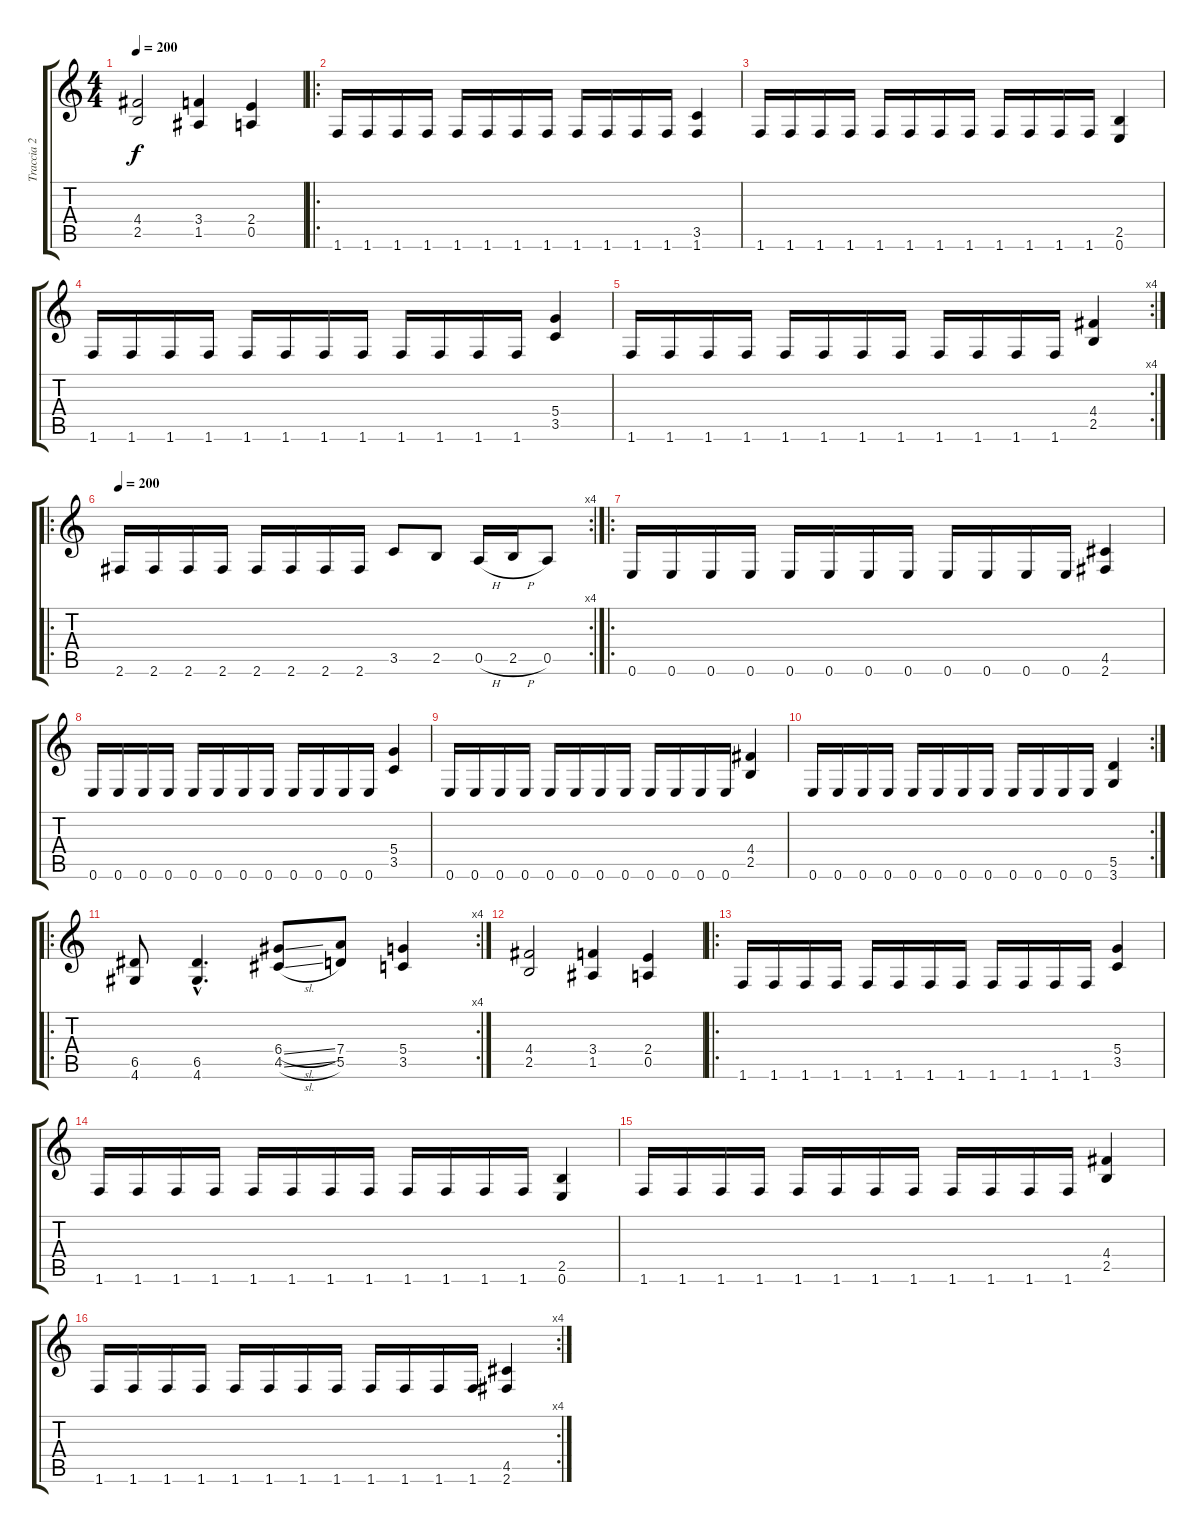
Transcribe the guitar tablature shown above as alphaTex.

\track ("Traccia 2" "Traccia 2") {instrument distortionguitar}
\staff {score tabs}
\tuning (E4 B3 G3 D3 A2 E2) {hide}
\ts (4 4)
\tempo 200
\clef g2
\ks c
(4.4 2.5).2{dy f} (3.4 1.5).4 (2.4 0.5).4 |
\ro
1.6.16 1.6.16 1.6.16 1.6.16 1.6.16 1.6.16 1.6.16 1.6.16 1.6.16 1.6.16 1.6.16 1.6.16 (3.5 1.6).4 |
1.6.16 1.6.16 1.6.16 1.6.16 1.6.16 1.6.16 1.6.16 1.6.16 1.6.16 1.6.16 1.6.16 1.6.16 (2.5 0.6).4 |
1.6.16 1.6.16 1.6.16 1.6.16 1.6.16 1.6.16 1.6.16 1.6.16 1.6.16 1.6.16 1.6.16 1.6.16 (5.4 3.5).4 |
\rc 4
1.6.16 1.6.16 1.6.16 1.6.16 1.6.16 1.6.16 1.6.16 1.6.16 1.6.16 1.6.16 1.6.16 1.6.16 (4.4 2.5).4 |
\ro
\rc 4
\tempo 200
2.6.16 2.6.16 2.6.16 2.6.16 2.6.16 2.6.16 2.6.16 2.6.16 3.5.8 2.5.8 0.5{h}.16 2.5{h}.16 0.5.8 |
\ro
0.6.16 0.6.16 0.6.16 0.6.16 0.6.16 0.6.16 0.6.16 0.6.16 0.6.16 0.6.16 0.6.16 0.6.16 (4.5 2.6).4 |
0.6.16 0.6.16 0.6.16 0.6.16 0.6.16 0.6.16 0.6.16 0.6.16 0.6.16 0.6.16 0.6.16 0.6.16 (5.4 3.5).4 |
0.6.16 0.6.16 0.6.16 0.6.16 0.6.16 0.6.16 0.6.16 0.6.16 0.6.16 0.6.16 0.6.16 0.6.16 (4.4 2.5).4 |
\rc 2
0.6.16 0.6.16 0.6.16 0.6.16 0.6.16 0.6.16 0.6.16 0.6.16 0.6.16 0.6.16 0.6.16 0.6.16 (5.5 3.6).4 |
\ro
\rc 4
(6.5 4.6).8 (6.5{hac} 4.6{hac}).4{d} (6.4{sl} 4.5{sl}).8 (7.4 5.5).8 (5.4 3.5).4 |
(4.4 2.5).2 (3.4 1.5).4 (2.4 0.5).4 |
\ro
1.6.16 1.6.16 1.6.16 1.6.16 1.6.16 1.6.16 1.6.16 1.6.16 1.6.16 1.6.16 1.6.16 1.6.16 (5.4 3.5).4 |
1.6.16 1.6.16 1.6.16 1.6.16 1.6.16 1.6.16 1.6.16 1.6.16 1.6.16 1.6.16 1.6.16 1.6.16 (2.5 0.6).4 |
1.6.16 1.6.16 1.6.16 1.6.16 1.6.16 1.6.16 1.6.16 1.6.16 1.6.16 1.6.16 1.6.16 1.6.16 (4.4 2.5).4 |
\rc 4
1.6.16 1.6.16 1.6.16 1.6.16 1.6.16 1.6.16 1.6.16 1.6.16 1.6.16 1.6.16 1.6.16 1.6.16 (4.5 2.6).4
